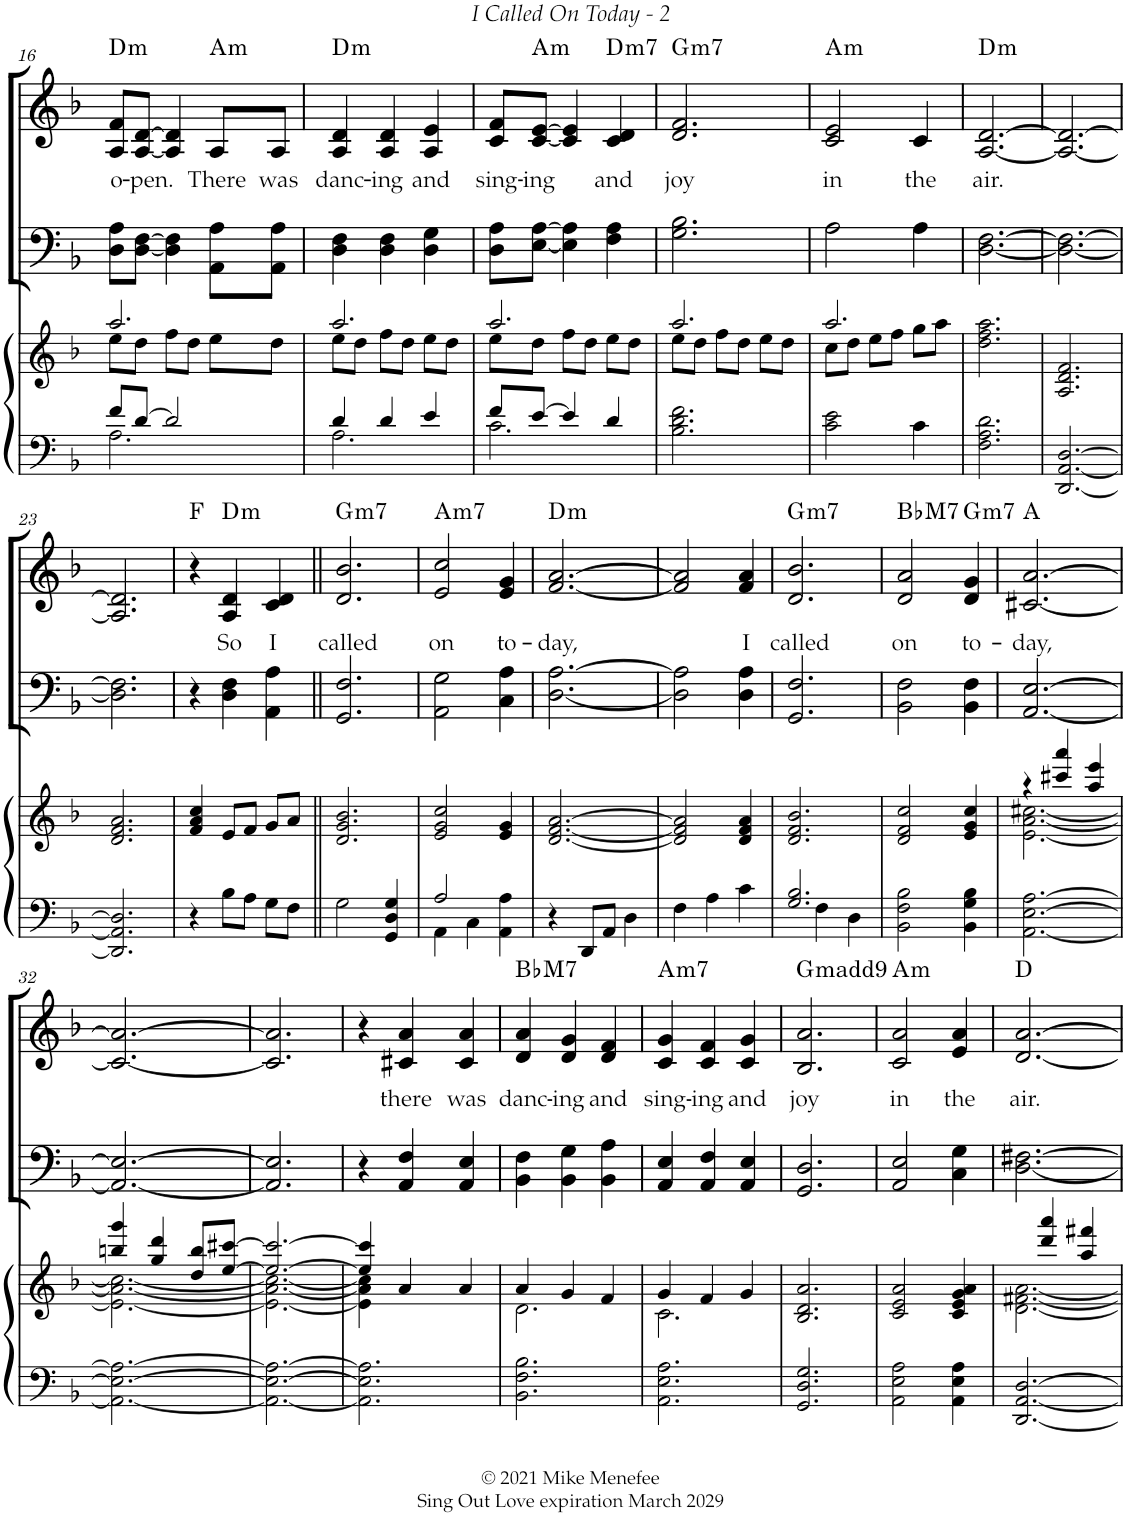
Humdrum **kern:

**kern	**kern	**kern	**kern	**text	**harte
*part3	*part3	*part2	*part1	*part1	*part1
*staff4	*staff3	*staff2	*staff1	*staff1	*
*I"Piano	*	*I"Bass	*I"Soprano	*	*
*I'Pno	*	*	*	*	*
!!LO:PB:g=z
*clefF4	*clefG2	*clefF4	*clefG2	*	*
*k[b-]	*k[b-]	*k[b-]	*k[b-]	*	*
*d:	*d:	*d:	*d:	*	*
*M3/4	*M3/4	*M3/4	*M3/4	*	*
=16	=16	=16	=16	=16	=16
*^	*^	*	*	*	*
!	!	!	!	!	!	!LO:LY:b	!LO:H:kt=m
8f/L	2.A\	2.aa/	8ee\L	8D\ 8A\L	8A/ 8f/L	o-	D:min
!	!	!	!	!	!	!LO:LY:b	!
[>8d/J	.	.	8dd\J	[<8D\ [>8F\J	[<8A/ [>8d/J	-pen.	.
2d/]	.	.	8ff\L	4D\] 4F\]	4A/] 4d/]	.	.
.	.	.	8dd\J	.	.	.	.
!	!	!	!	!	!	!LO:LY:b	!LO:H:kt=m
.	.	.	8ee\L	8AA\ 8A\L	8A/L	There	A:min
!	!	!	!	!	!	!LO:LY:b	!
.	.	.	8dd\J	8AA\ 8A\J	8A/J	was	.
=17	=17	=17	=17	=17	=17	=17	=17
!	!	!	!	!	!	!LO:LY:b	!LO:H:kt=m
4d/	2.A\	2.aa/	8ee\L	4D\ 4F\	4A/ 4d/	danc-	D:min
.	.	.	8dd\J	.	.	.	.
!	!	!	!	!	!	!LO:LY:b	!
4d/	.	.	8ff\L	4D\ 4F\	4A/ 4d/	-ing	.
.	.	.	8dd\J	.	.	.	.
!	!	!	!	!	!	!LO:LY:b	!
4e/	.	.	8ee\L	4D\ 4G\	4A/ 4e/	and	.
.	.	.	8dd\J	.	.	.	.
=18	=18	=18	=18	=18	=18	=18	=18
!	!	!	!	!	!	!LO:LY:b	!
8f/L	2.c\	2.aa/	8ee\L	8D\ 8A\L	8c/ 8f/L	sing-	.
!	!	!	!	!	!	!LO:LY:b	!LO:H:kt=m
[>8e/J	.	.	8dd\J	[<8E\ [>8A\J	[<8c/ [>8e/J	-ing	A:min
4e/]	.	.	8ff\L	4E\] 4A\]	4c/] 4e/]	.	.
.	.	.	8dd\J	.	.	.	.
!	!	!	!	!	!	!LO:LY:b	!LO:H:kt=m7
4d/	.	.	8ee\L	4F\ 4A\	4c/ 4d/	and	D:min7
.	.	.	8dd\J	.	.	.	.
*v	*v	*	*	*	*	*	*
=19	=19	=19	=19	=19	=19	=19
!	!	!	!	!	!LO:LY:b	!LO:H:kt=m7
2.B-\ 2.d\ 2.f\	2.aa/	8ee\L	2.G\ 2.B-\	2.d/ 2.f/	joy	G:min7
.	.	8dd\J	.	.	.	.
.	.	8ff\L	.	.	.	.
.	.	8dd\J	.	.	.	.
.	.	8ee\L	.	.	.	.
.	.	8dd\J	.	.	.	.
=20	=20	=20	=20	=20	=20	=20
!	!	!	!	!	!LO:LY:b	!LO:H:kt=m
2c\ 2e\	2.aa/	8cc\L	2A\	2c/ 2e/	in	A:min
.	.	8dd\J	.	.	.	.
.	.	8ee\L	.	.	.	.
.	.	8ff\J	.	.	.	.
!	!	!	!	!	!LO:LY:b	!
4c\	.	8gg\L	4A\	4c/	the	.
.	.	8aa\J	.	.	.	.
=21	=21	=21	=21	=21	=21	=21
!	!	!	!	!	!LO:LY:b	!LO:H:kt=m
*	*v	*v	*	*	*	*
2.F\ 2.A\ 2.d\	2.dd\ 2.ff\ 2.aa\	[<2.D\ [>2.F\	[<2.A/ [>2.d/	air.	D:min
=22	=22	=22	=22	=22	=22
[2.DD/ [2.AA/ [2.D/	2.A/ 2.d/ 2.f/	2.D\_ 2.F\_	2.A/_ 2.d/_	.	.
!!LO:LB:g=z
=23	=23	=23	=23	=23	=23
2.DD/] 2.AA/] 2.D/]	2.d/ 2.f/ 2.a/	2.D\] 2.F\]	2.A/] 2.d/]	.	.
=24	=24	=24	=24	=24	=24
4r	4f/ 4a/ 4cc/	4r	4r	.	F:maj
!	!	!	!	!LO:LY:b	!LO:H:kt=m
8B-\L	8e/L	4D\ 4F\	4A/ 4d/	So	D:min
8A\J	8f/J	.	.	.	.
!	!	!	!	!LO:LY:b	!
8G\L	8g/L	4AA\ 4A\	4c/ 4d/	I	.
8F\J	8a/J	.	.	.	.
=25||	=25||	=25||	=25||	=25||	=25||
!	!	!	!	!LO:LY:b	!LO:H:kt=m7
2G\	2.d/ 2.g/ 2.b-/	2.GG/ 2.F/	2.d/ 2.b-/	called	G:min7
4GG/ 4D/ 4G/	.	.	.	.	.
=26	=26	=26	=26	=26	=26
*^	*	*	*	*	*
!	!	!	!	!	!LO:LY:b	!LO:H:kt=m7
2A/	4AA\	2e/ 2g/ 2cc/	2AA\ 2G\	2e/ 2cc/	on	A:min7
.	4C\	.	.	.	.	.
!	!	!	!	!	!LO:LY:b	!
4AA\ 4A\	4ryy	4e/ 4g/	4C\ 4A\	4e/ 4g/	to-	.
=27	=27	=27	=27	=27	=27	=27
!	!	!	!	!	!LO:LY:b	!LO:H:kt=m
*v	*v	*	*	*	*	*
4r	[2.d/ [2.f/ [2.a/	[<2.D\ [>2.A\	[<2.f/ [>2.a/	-day,	D:min
8DD/L	.	.	.	.	.
8AA/J	.	.	.	.	.
4D\	.	.	.	.	.
=28	=28	=28	=28	=28	=28
4F\	2d/] 2f/] 2a/]	2D\] 2A\]	2f/] 2a/]	.	.
4A\	.	.	.	.	.
!	!	!	!	!LO:LY:b	!
4c\	4d/ 4f/ 4a/	4D\ 4A\	4f/ 4a/	I	.
=29	=29	=29	=29	=29	=29
*^	*	*	*	*	*
!	!	!	!	!	!LO:LY:b	!LO:H:kt=m7
2.G/ 2.B-/	4ryy	2.d/ 2.f/ 2.b-/	2.GG/ 2.F/	2.d/ 2.b-/	called	G:min7
.	4F\	.	.	.	.	.
.	4D\	.	.	.	.	.
=30	=30	=30	=30	=30	=30	=30
!	!	!	!	!	!LO:LY:b	!LO:H:kt=M7
*v	*v	*	*	*	*	*
2BB-\ 2F\ 2B-\	2d/ 2f/ 2cc/	2BB-\ 2F\	2d/ 2a/	on	Bb:maj7
!	!	!	!	!LO:LY:b	!LO:H:kt=m7
4BB-\ 4G\ 4B-\	4e/ 4g/ 4cc/	4BB-\ 4F\	4d/ 4g/	to-	G:min7
=31	=31	=31	=31	=31	=31
*	*^	*	*	*	*
!	!	!	!	!	!LO:LY:b	!
[2.AA\ [2.E\ [2.A\	4r	[<2.e\ [<2.a\ [<2.cc#X\	[<2.AA/ [>2.E/	[<2.c#X/ [>2.a/	-day,	A:maj
.	4ccc#X/ 4aaa/	.	.	.	.	.
.	4aa/ 4eee/	.	.	.	.	.
!!LO:LB:g=z
=32	=32	=32	=32	=32	=32	=32
2.AA\_ 2.E\_ 2.A\_	4bbn/ 4ggg/	2.e\_ 2.a\_ 2.cc#\_	2.AA/_ 2.E/_	2.c#/_ 2.a/_	.	.
.	4gg/ 4ddd/	.	.	.	.	.
.	8dd/ 8bb/L	.	.	.	.	.
.	[>8ee/ [>8ccc#X/J	.	.	.	.	.
=33	=33	=33	=33	=33	=33	=33
2.AA\_ 2.E\_ 2.A\_	2.ee/_ 2.ccc#/_	2.e\_ 2.a\_ 2.cc#\_	2.AA/] 2.E/]	2.c#/] 2.a/]	.	.
=34	=34	=34	=34	=34	=34	=34
2.AA\] 2.E\] 2.A\]	4ee/] 4ccc#/]	4e\] 4a\] 4cc#\]	4r	4r	.	.
!	!	!	!	!	!LO:LY:b	!
.	4a/	2ryy	4AA/ 4F/	4c#X/ 4a/	there	.
!	!	!	!	!	!LO:LY:b	!
.	4a/	.	4AA/ 4E/	4c#/ 4a/	was	.
=35	=35	=35	=35	=35	=35	=35
!	!	!	!	!	!LO:LY:b	!LO:H:kt=M7
2.BB-\ 2.F\ 2.B-\	4a/	2.d\	4BB-\ 4F\	4d/ 4a/	danc-	Bb:maj7
!	!	!	!	!	!LO:LY:b	!
.	4g/	.	4BB-\ 4G\	4d/ 4g/	-ing	.
!	!	!	!	!	!LO:LY:b	!
.	4f/	.	4BB-\ 4A\	4d/ 4f/	and	.
=36	=36	=36	=36	=36	=36	=36
!	!	!	!	!	!LO:LY:b	!LO:H:kt=m7
2.AA\ 2.E\ 2.A\	4g/	2.c\	4AA/ 4E/	4c/ 4g/	sing-	A:min7
!	!	!	!	!	!LO:LY:b	!
.	4f/	.	4AA/ 4F/	4c/ 4f/	-ing	.
!	!	!	!	!	!LO:LY:b	!
.	4g/	.	4AA/ 4E/	4c/ 4g/	and	.
*	*v	*v	*	*	*	*
=37	=37	=37	=37	=37	=37
!	!	!	!	!LO:LY:b	!LO:H:kt=m
2.GG/ 2.D/ 2.G/	2.B-/ 2.d/ 2.a/	2.GG/ 2.D/	2.B-/ 2.a/	joy	G:min(9)
=38	=38	=38	=38	=38	=38
!	!	!	!	!LO:LY:b	!LO:H:kt=m
2AA\ 2E\ 2A\	2c/ 2e/ 2a/	2AA/ 2E/	2c/ 2a/	in	A:min
!	!	!	!	!LO:LY:b	!
4AA\ 4E\ 4A\	4c/ 4e/ 4g/ 4a/	4C\ 4G\	4e/ 4a/	the	.
=39	=39	=39	=39	=39	=39
*	*^	*	*	*	*
!	!	!	!	!	!LO:LY:b	!
[2.DD/ [2.AA/ [2.D/	[<2.d\ [<2.f#X\ [<2.a\	4ryy	[<2.D\ [>2.F#X\	[<2.d/ [>2.a/	air.	D:maj
.	.	4ddd/ 4aaa/	.	.	.	.
.	.	4aa/ 4fff#X/	.	.	.	.
*	*v	*v	*	*	*	*
=	=	=	=	=	=
*-	*-	*-	*-	*-	*-
